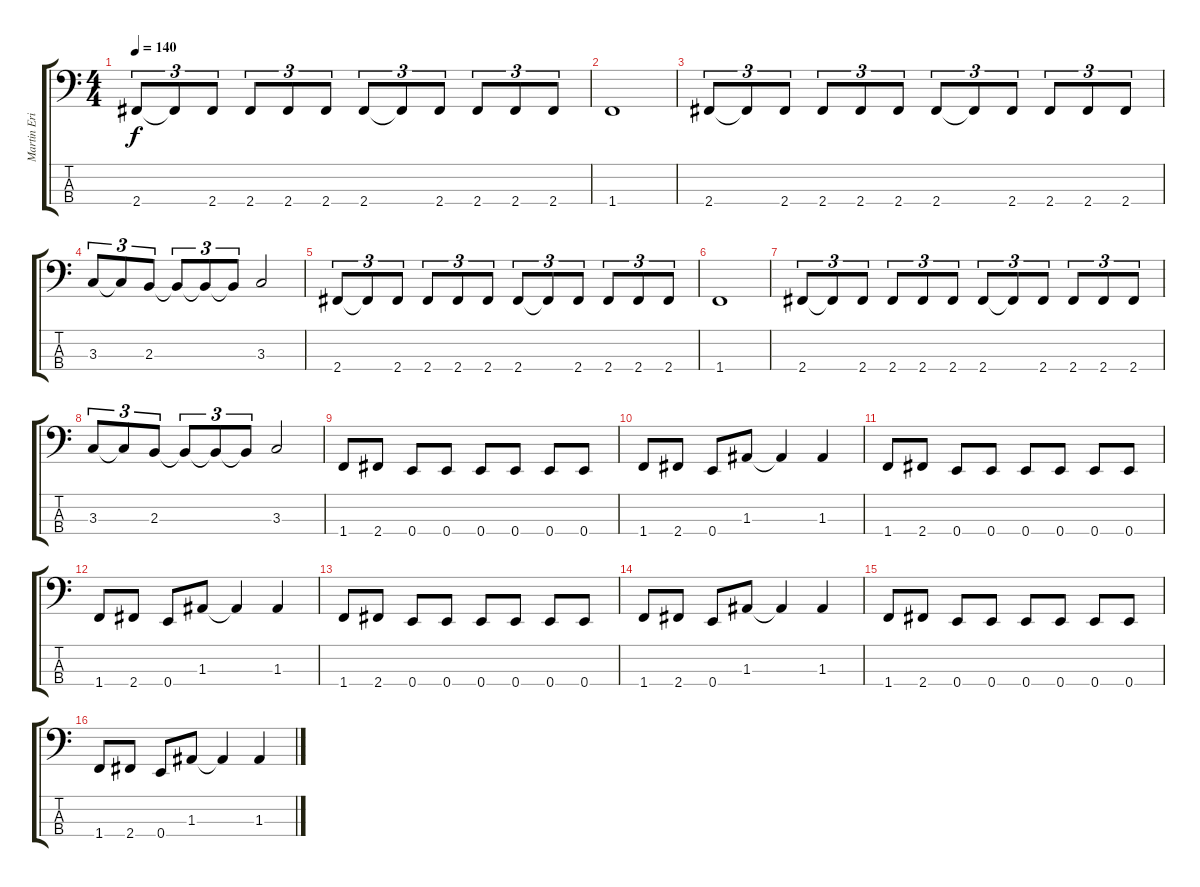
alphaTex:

\track ("Martin Eric Ain-Bass" "Martin Eri") {instrument electricbasspick}
\staff {score tabs}
\tuning (G2 D2 A1 E1) {hide}
\ts (4 4)
\tempo 140
\clef f4
\ks c
2.4.8{tu (3 2) dy f} 2.4{t}.8{tu (3 2)} 2.4.8{tu (3 2)} 2.4.8{tu (3 2)} 2.4.8{tu (3 2)} 2.4.8{tu (3 2)} 2.4.8{tu (3 2)} 2.4{t}.8{tu (3 2)} 2.4.8{tu (3 2)} 2.4.8{tu (3 2)} 2.4.8{tu (3 2)} 2.4.8{tu (3 2)} |
1.4.1 |
2.4.8{tu (3 2)} 2.4{t}.8{tu (3 2)} 2.4.8{tu (3 2)} 2.4.8{tu (3 2)} 2.4.8{tu (3 2)} 2.4.8{tu (3 2)} 2.4.8{tu (3 2)} 2.4{t}.8{tu (3 2)} 2.4.8{tu (3 2)} 2.4.8{tu (3 2)} 2.4.8{tu (3 2)} 2.4.8{tu (3 2)} |
3.3.8{tu (3 2)} 3.3{t}.8{tu (3 2)} 2.3.8{tu (3 2)} 2.3{t}.8{tu (3 2)} 2.3{t}.8{tu (3 2)} 2.3{t}.8{tu (3 2)} 3.3.2 |
2.4.8{tu (3 2)} 2.4{t}.8{tu (3 2)} 2.4.8{tu (3 2)} 2.4.8{tu (3 2)} 2.4.8{tu (3 2)} 2.4.8{tu (3 2)} 2.4.8{tu (3 2)} 2.4{t}.8{tu (3 2)} 2.4.8{tu (3 2)} 2.4.8{tu (3 2)} 2.4.8{tu (3 2)} 2.4.8{tu (3 2)} |
1.4.1 |
2.4.8{tu (3 2)} 2.4{t}.8{tu (3 2)} 2.4.8{tu (3 2)} 2.4.8{tu (3 2)} 2.4.8{tu (3 2)} 2.4.8{tu (3 2)} 2.4.8{tu (3 2)} 2.4{t}.8{tu (3 2)} 2.4.8{tu (3 2)} 2.4.8{tu (3 2)} 2.4.8{tu (3 2)} 2.4.8{tu (3 2)} |
3.3.8{tu (3 2)} 3.3{t}.8{tu (3 2)} 2.3.8{tu (3 2)} 2.3{t}.8{tu (3 2)} 2.3{t}.8{tu (3 2)} 2.3{t}.8{tu (3 2)} 3.3.2 |
1.4.8 2.4.8 0.4.8 0.4.8 0.4.8 0.4.8 0.4.8 0.4.8 |
1.4.8 2.4.8 0.4.8 1.3.8 1.3{t}.4 1.3.4 |
1.4.8 2.4.8 0.4.8 0.4.8 0.4.8 0.4.8 0.4.8 0.4.8 |
1.4.8 2.4.8 0.4.8 1.3.8 1.3{t}.4 1.3.4 |
1.4.8 2.4.8 0.4.8 0.4.8 0.4.8 0.4.8 0.4.8 0.4.8 |
1.4.8 2.4.8 0.4.8 1.3.8 1.3{t}.4 1.3.4 |
1.4.8 2.4.8 0.4.8 0.4.8 0.4.8 0.4.8 0.4.8 0.4.8 |
1.4.8 2.4.8 0.4.8 1.3.8 1.3{t}.4 1.3.4
